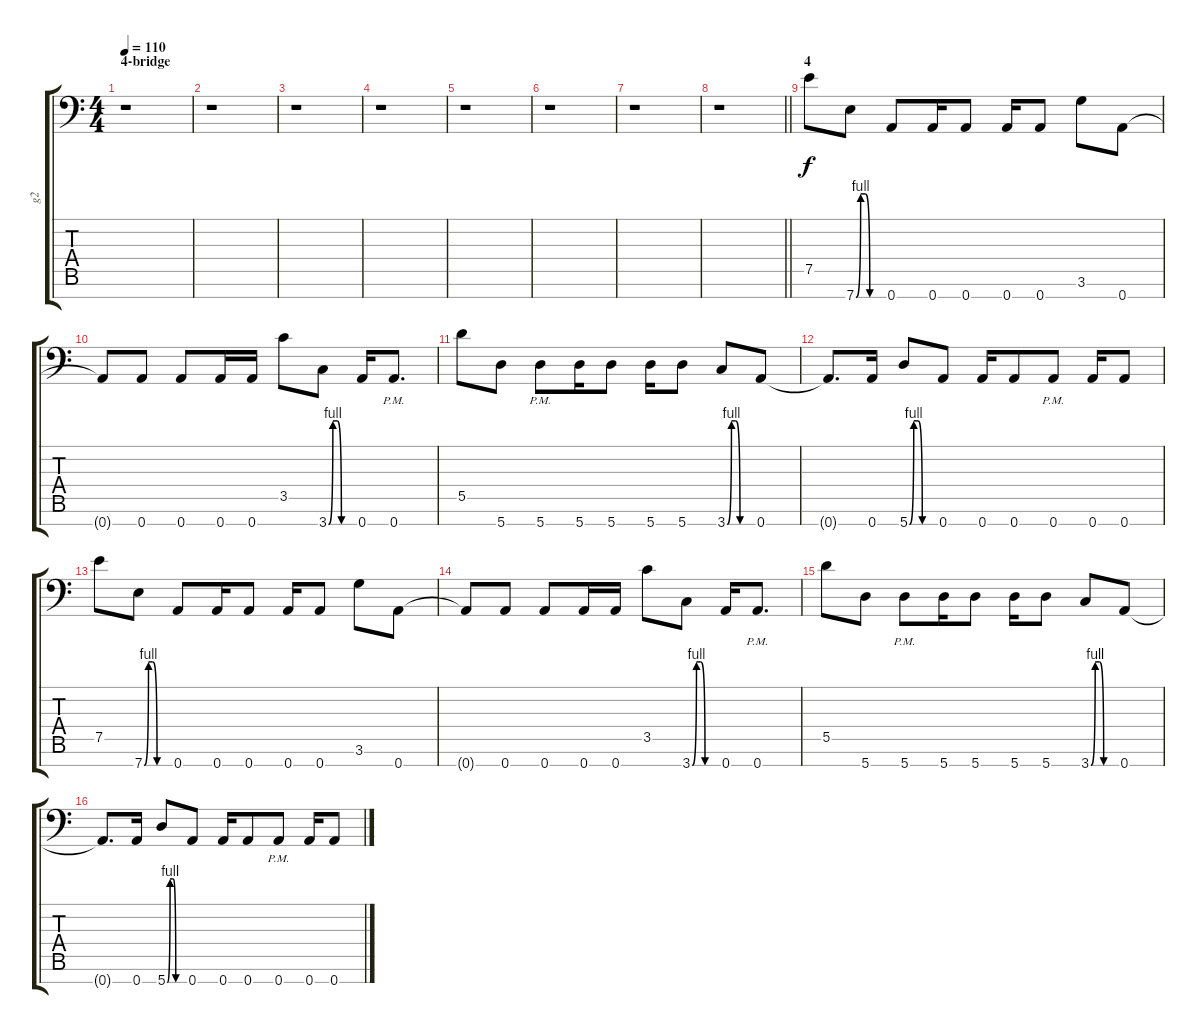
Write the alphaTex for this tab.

\track ("g2" "g2") {instrument distortionguitar}
\staff {score tabs}
\tuning (E4 B3 G3 D3 A2 E2 A1) {hide}
\ts (4 4)
\section ("" "4-bridge")
\tempo 110
\clef f4
\ks c
r.1{dy f} |
r.1 |
r.1 |
r.1 |
r.1 |
r.1 |
r.1 |
\barLineRight lightlight
r.1 |
\section ("" "4")
7.5.8 7.7{be (custom 0 0 10 4 20 4 30 0 60 0)}.8 0.7.8 0.7.16 0.7.8 0.7.16 0.7.8 3.6.8 0.7.8 |
0.7{t}.8 0.7.8 0.7.8 0.7.16 0.7.16 3.5.8 3.7{be (custom 0 0 10 4 20 4 30 0 60 0)}.8 0.7.16 0.7{pm}.8{d} |
5.5.8 5.7.8 5.7{pm}.8 5.7.16 5.7.8 5.7.16 5.7.8 3.7{be (custom 0 0 10 4 20 4 30 0 60 0)}.8 0.7.8 |
0.7{t}.8{d} 0.7.16 5.7{be (custom 0 0 10 4 20 4 30 0 60 0)}.8 0.7.8 0.7.16 0.7.8 0.7{pm}.8 0.7.16 0.7.8 |
7.5.8 7.7{be (custom 0 0 10 4 20 4 30 0 60 0)}.8 0.7.8 0.7.16 0.7.8 0.7.16 0.7.8 3.6.8 0.7.8 |
0.7{t}.8 0.7.8 0.7.8 0.7.16 0.7.16 3.5.8 3.7{be (custom 0 0 10 4 20 4 30 0 60 0)}.8 0.7.16 0.7{pm}.8{d} |
5.5.8 5.7.8 5.7{pm}.8 5.7.16 5.7.8 5.7.16 5.7.8 3.7{be (custom 0 0 10 4 20 4 30 0 60 0)}.8 0.7.8 |
0.7{t}.8{d} 0.7.16 5.7{be (custom 0 0 10 4 20 4 30 0 60 0)}.8 0.7.8 0.7.16 0.7.8 0.7{pm}.8 0.7.16 0.7.8
